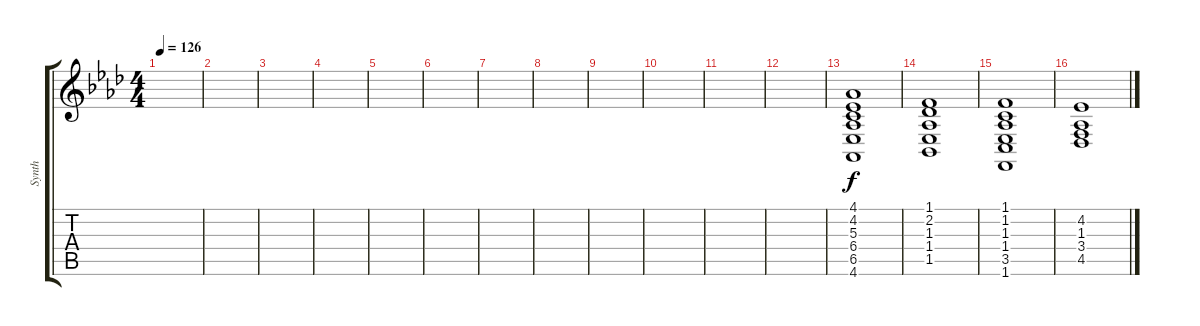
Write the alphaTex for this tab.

\track ("Synth" "Synth") {instrument lead2sawtooth}
\staff {score tabs}
\tuning (E4 B3 G3 D3 A2 E2) {hide}
\ts (4 4)
\tempo 126
\clef g2
\ks ab
|
|
|
|
|
|
|
|
|
|
|
|
(4.1 4.2 5.3 6.4 6.5 4.6).1 |
(1.1 2.2 1.3 1.4 1.5).1 |
(1.1 1.2 1.3 1.4 3.5 1.6).1 |
(4.2 1.3 3.4 4.5).1
